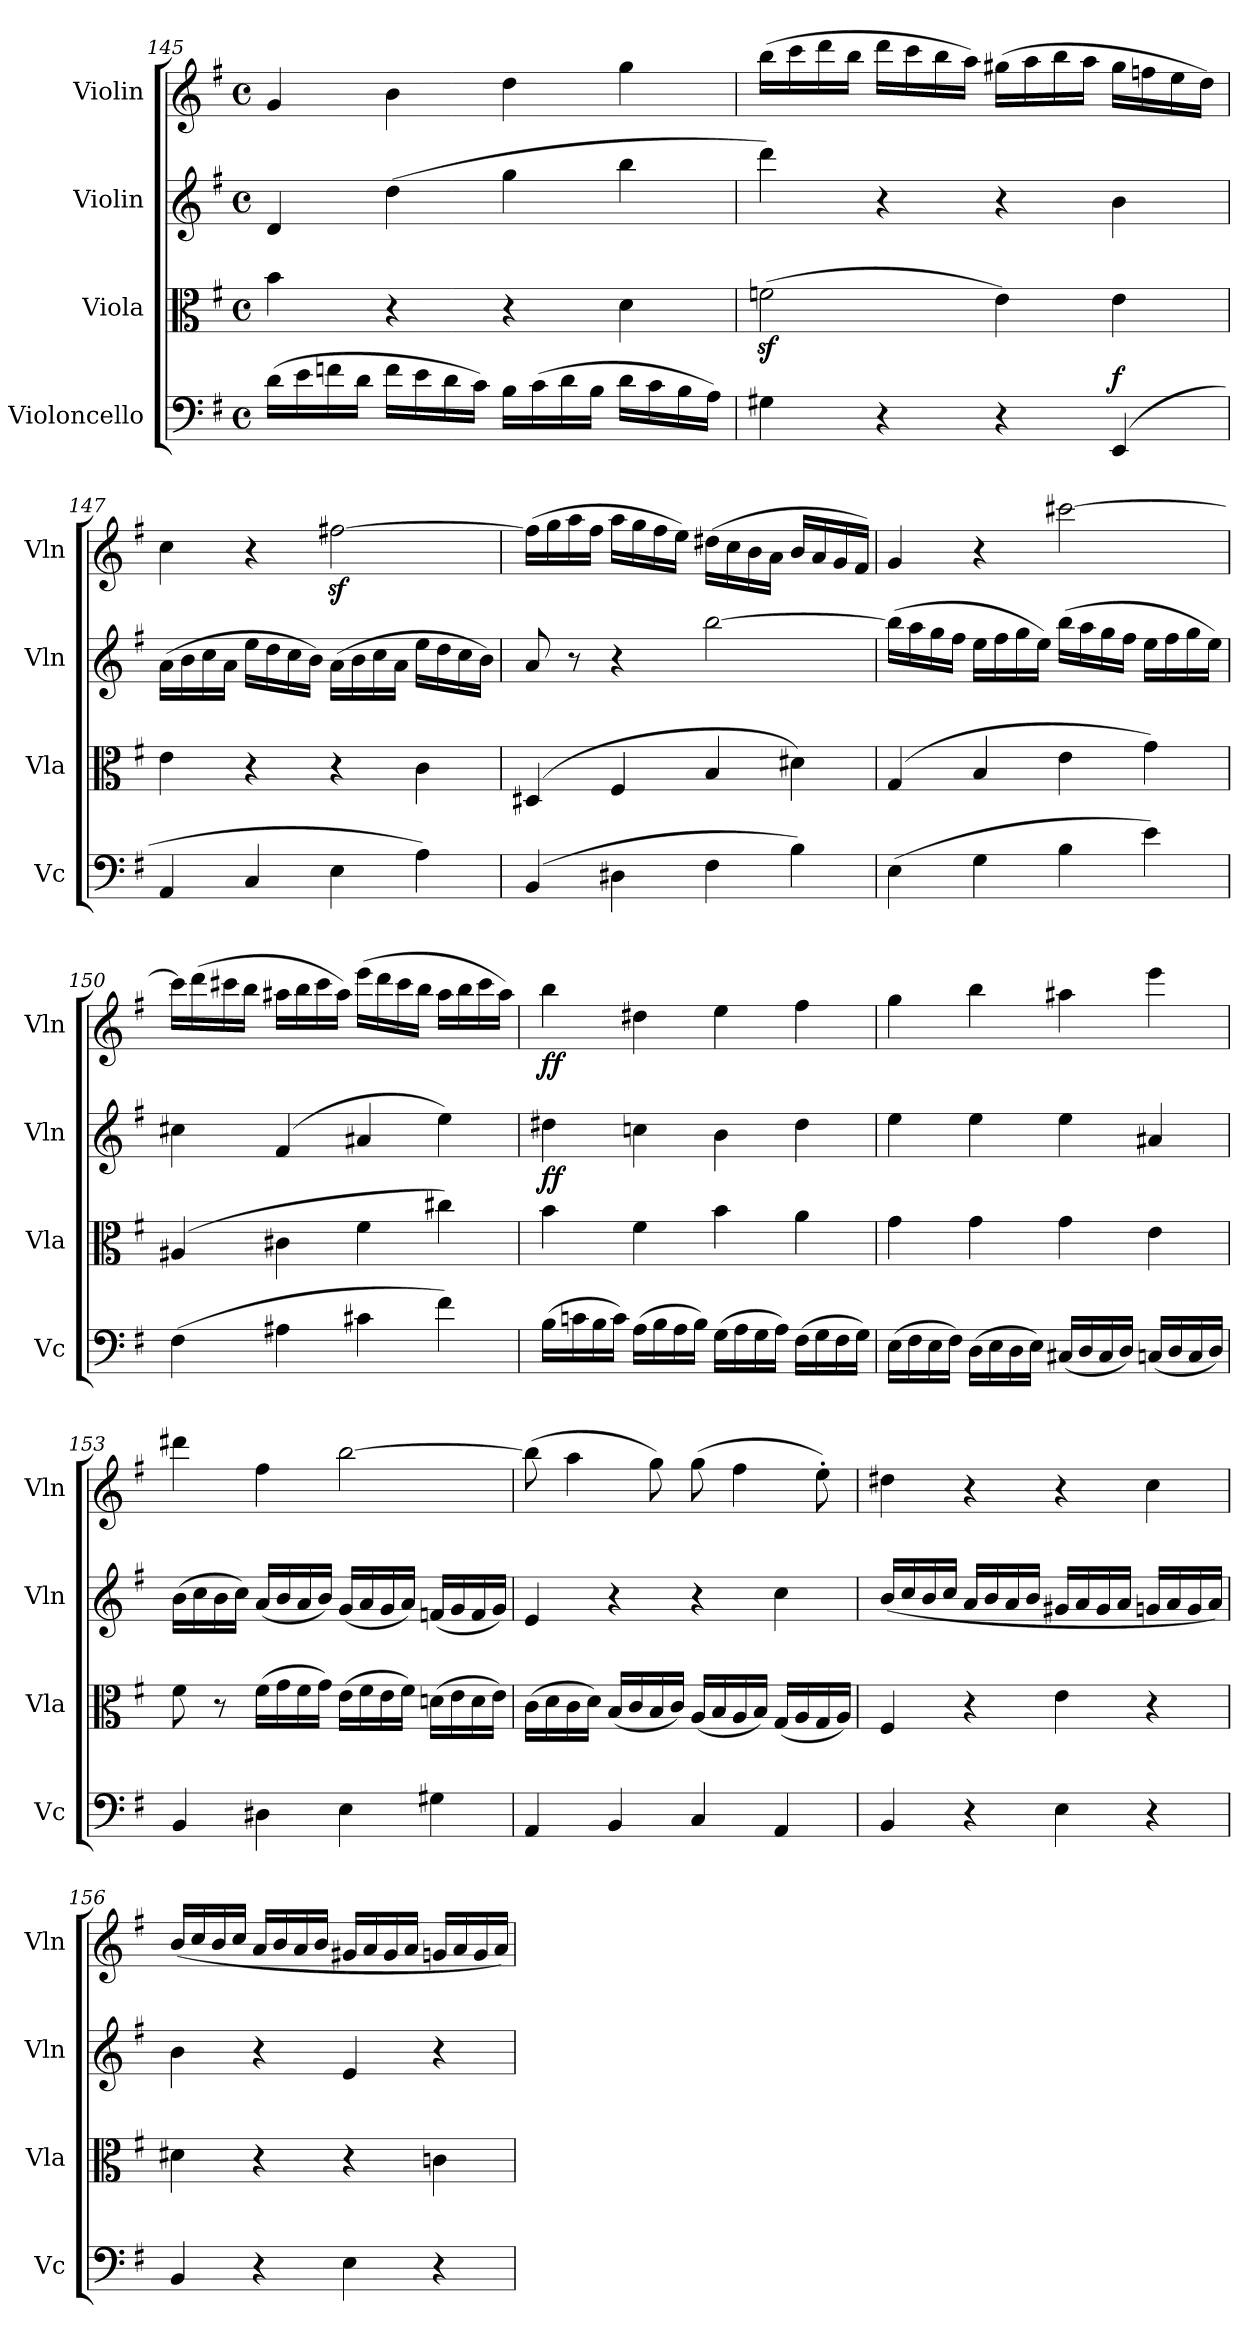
**kern	**dynam	**kern	**kern	**dynam	**kern	**dynam
*part4	*part4	*part3	*part2	*part2	*part1	*part1
*staff4	*staff4	*staff3	*staff2	*staff2	*staff1	*staff1
*I"Violoncello	*	*I"Viola	*I"Violin	*	*I"Violin	*
*I'Vc	*	*I'Vla	*I'Vln	*	*I'Vln	*
*clefF4	*	*clefC3	*clefG2	*	*clefG2	*
*k[f#]	*	*k[f#]	*k[f#]	*	*k[f#]	*
*M4/4	*	*M4/4	*M4/4	*	*M4/4	*
*met(c)	*	*met(c)	*met(c)	*	*met(c)	*
=145	=145	=145	=145	=145	=145	=145
(16d\LL	.	4b\	4d/	.	4g/	.
16e\	.	.	.	.	.	.
16fn\	.	.	.	.	.	.
16d\JJ	.	.	.	.	.	.
16f\LL	.	4r	(4dd\	.	4b\	.
16e\	.	.	.	.	.	.
16d\	.	.	.	.	.	.
16c\JJ)	.	.	.	.	.	.
16B\LL	.	4r	4gg\	.	4dd\	.
(16c\	.	.	.	.	.	.
16d\	.	.	.	.	.	.
16B\JJ	.	.	.	.	.	.
16d\LL	.	4d\	4bb\	.	4gg\	.
16c\	.	.	.	.	.	.
16B\	.	.	.	.	.	.
16A\JJ)	.	.	.	.	.	.
!!LO:LB:g=z
=146	=146	=146	=146	=146	=146	=146
4G#X\	.	(2fnz>\	4ddd\)	.	(16bb\LL	.
.	.	.	.	.	16ccc\	.
.	.	.	.	.	16ddd\	.
.	.	.	.	.	16bb\JJ	.
4r	.	.	4r	.	16ddd\LL	.
.	.	.	.	.	16ccc\	.
.	.	.	.	.	16bb\	.
.	.	.	.	.	16aa\JJ)	.
4r	.	4e\)	4r	.	(16gg#X\LL	.
.	.	.	.	.	16aa\	.
.	.	.	.	.	16bb\	.
.	.	.	.	.	16aa\JJ	.
!	!LO:DY:a	!	!	!	!	!
(>4EE/	f	4e\	4b\	.	16gg#\LL	.
.	.	.	.	.	16ffn\	.
.	.	.	.	.	16ee\	.
.	.	.	.	.	16dd\JJ)	.
=147	=147	=147	=147	=147	=147	=147
4AA/	.	4e\	(16a\LL	.	4cc\	.
.	.	.	16b\	.	.	.
.	.	.	16cc\	.	.	.
.	.	.	16a\JJ	.	.	.
4C/	.	4r	16ee\LL	.	4r	.
.	.	.	16dd\	.	.	.
.	.	.	16cc\	.	.	.
.	.	.	16b\JJ)	.	.	.
4E\	.	4r	(16a\LL	.	[2ff#Xz<\	.
.	.	.	16b\	.	.	.
.	.	.	16cc\	.	.	.
.	.	.	16a\JJ	.	.	.
4A\)	.	4c\	16ee\LL	.	.	.
.	.	.	16dd\	.	.	.
.	.	.	16cc\	.	.	.
.	.	.	16b\JJ)	.	.	.
=148	=148	=148	=148	=148	=148	=148
(4BB/	.	(4D#X/	8a/	.	(16ff#\LL]	.
.	.	.	.	.	16gg\	.
.	.	.	8r	.	16aa\	.
.	.	.	.	.	16ff#\JJ	.
4D#X\	.	4F#/	4r	.	16aa\LL	.
.	.	.	.	.	16gg\	.
.	.	.	.	.	16ff#\	.
.	.	.	.	.	16ee\JJ)	.
4F#\	.	4B/	[2bb\	.	(16dd#X\LL	.
.	.	.	.	.	16cc\	.
.	.	.	.	.	16b\	.
.	.	.	.	.	16a\JJ	.
4B\)	.	4d#X\)	.	.	16b/LL	.
.	.	.	.	.	16a/	.
.	.	.	.	.	16g/	.
.	.	.	.	.	16f#/JJ)	.
=149	=149	=149	=149	=149	=149	=149
(4E\	.	(4G/	(16bb\LL]	.	4g/	.
.	.	.	16aa\	.	.	.
.	.	.	16gg\	.	.	.
.	.	.	16ff#\JJ	.	.	.
4G\	.	4B/	16ee\LL	.	4r	.
.	.	.	16ff#\	.	.	.
.	.	.	16gg\	.	.	.
.	.	.	16ee\JJ)	.	.	.
4B\	.	4e\	(16bb\LL	.	[2ccc#X\	.
.	.	.	16aa\	.	.	.
.	.	.	16gg\	.	.	.
.	.	.	16ff#\JJ	.	.	.
4e\)	.	4g\)	16ee\LL	.	.	.
.	.	.	16ff#\	.	.	.
.	.	.	16gg\	.	.	.
.	.	.	16ee\JJ)	.	.	.
!!LO:PB:g=z
=150	=150	=150	=150	=150	=150	=150
(4F#\	.	(4A#X/	4cc#X\	.	16ccc#\LL]	.
.	.	.	.	.	(16ddd\	.
.	.	.	.	.	16ccc#X\	.
.	.	.	.	.	16bb\JJ	.
4A#X\	.	4c#X\	(4f#/	.	16aa#X\LL	.
.	.	.	.	.	16bb\	.
.	.	.	.	.	16ccc#\	.
.	.	.	.	.	16aa#\JJ)	.
4c#X\	.	4f#\	4a#X/	.	(16eee\LL	.
.	.	.	.	.	16ddd\	.
.	.	.	.	.	16ccc#\	.
.	.	.	.	.	16bb\JJ	.
4f#\)	.	4cc#X\)	4ee\)	.	16aa#\LL	.
.	.	.	.	.	16bb\	.
.	.	.	.	.	16ccc#\	.
.	.	.	.	.	16aa#\JJ)	.
=151	=151	=151	=151	=151	=151	=151
!	!	!	!	!LO:DY:b	!	!LO:DY:b
(16B\LL	.	4b\	4dd#X\	ff	4bb\	ff
16cn\	.	.	.	.	.	.
16B\	.	.	.	.	.	.
16c\JJ)	.	.	.	.	.	.
(16A\LL	.	4f#\	4ccn\	.	4dd#X\	.
16B\	.	.	.	.	.	.
16A\	.	.	.	.	.	.
16B\JJ)	.	.	.	.	.	.
(16G\LL	.	4b\	4b\	.	4ee\	.
16A\	.	.	.	.	.	.
16G\	.	.	.	.	.	.
16A\JJ)	.	.	.	.	.	.
(16F#\LL	.	4a\	4dd#\	.	4ff#\	.
16G\	.	.	.	.	.	.
16F#\	.	.	.	.	.	.
16G\JJ)	.	.	.	.	.	.
=152	=152	=152	=152	=152	=152	=152
(16E\LL	.	4g\	4ee\	.	4gg\	.
16F#\	.	.	.	.	.	.
16E\	.	.	.	.	.	.
16F#\JJ)	.	.	.	.	.	.
(16D\LL	.	4g\	4ee\	.	4bb\	.
16E\	.	.	.	.	.	.
16D\	.	.	.	.	.	.
16E\JJ)	.	.	.	.	.	.
(16C#X/LL	.	4g\	4ee\	.	4aa#X\	.
16D/	.	.	.	.	.	.
16C#/	.	.	.	.	.	.
16D/JJ)	.	.	.	.	.	.
(16Cn/LL	.	4e\	4a#X/	.	4eee\	.
16D/	.	.	.	.	.	.
16C/	.	.	.	.	.	.
16D/JJ)	.	.	.	.	.	.
=153	=153	=153	=153	=153	=153	=153
4BB/	.	8f#\	(16b\LL	.	4ddd#X\	.
.	.	.	16cc\	.	.	.
.	.	8r	16b\	.	.	.
.	.	.	16cc\JJ)	.	.	.
4D#X\	.	(16f#\LL	(16a/LL	.	4ff#\	.
.	.	16g\	16b/	.	.	.
.	.	16f#\	16a/	.	.	.
.	.	16g\JJ)	16b/JJ)	.	.	.
4E\	.	(16e\LL	(16g/LL	.	[2bb\	.
.	.	16f#\	16a/	.	.	.
.	.	16e\	16g/	.	.	.
.	.	16f#\JJ)	16a/JJ)	.	.	.
4G#X\	.	(16dn\LL	(16fn/LL	.	.	.
.	.	16e\	16g/	.	.	.
.	.	16d\	16f/	.	.	.
.	.	16e\JJ)	16g/JJ)	.	.	.
!!LO:LB:g=z
=154	=154	=154	=154	=154	=154	=154
4AA/	.	(16c\LL	4e/	.	(8bb\]	.
.	.	16d\	.	.	.	.
.	.	16c\	.	.	4aa\	.
.	.	16d\JJ)	.	.	.	.
4BB/	.	(16B/LL	4r	.	.	.
.	.	16c/	.	.	.	.
.	.	16B/	.	.	8gg\)	.
.	.	16c/JJ)	.	.	.	.
4C/	.	(16A/LL	4r	.	(8gg\	.
.	.	16B/	.	.	.	.
.	.	16A/	.	.	4ff#\	.
.	.	16B/JJ)	.	.	.	.
4AA/	.	(16G/LL	4cc\	.	.	.
.	.	16A/	.	.	.	.
.	.	16G/	.	.	8ee'\)	.
.	.	16A/JJ)	.	.	.	.
=155	=155	=155	=155	=155	=155	=155
4BB/	.	4F#/	(16b/LL	.	4dd#X\	.
.	.	.	16cc/	.	.	.
.	.	.	16b/	.	.	.
.	.	.	16cc/JJ	.	.	.
4r	.	4r	16a/LL	.	4r	.
.	.	.	16b/	.	.	.
.	.	.	16a/	.	.	.
.	.	.	16b/JJ	.	.	.
4E\	.	4e\	16g#X/LL	.	4r	.
.	.	.	16a/	.	.	.
.	.	.	16g#/	.	.	.
.	.	.	16a/JJ	.	.	.
4r	.	4r	16gn/LL	.	4cc\	.
.	.	.	16a/	.	.	.
.	.	.	16g/	.	.	.
.	.	.	16a/JJ)	.	.	.
=156	=156	=156	=156	=156	=156	=156
4BB/	.	4d#X\	4b\	.	(16b/LL	.
.	.	.	.	.	16cc/	.
.	.	.	.	.	16b/	.
.	.	.	.	.	16cc/JJ	.
4r	.	4r	4r	.	16a/LL	.
.	.	.	.	.	16b/	.
.	.	.	.	.	16a/	.
.	.	.	.	.	16b/JJ	.
4E\	.	4r	4e/	.	16g#X/LL	.
.	.	.	.	.	16a/	.
.	.	.	.	.	16g#/	.
.	.	.	.	.	16a/JJ	.
4r	.	4cn\	4r	.	16gn/LL	.
.	.	.	.	.	16a/	.
.	.	.	.	.	16g/	.
.	.	.	.	.	16a/JJ)	.
=	=	=	=	=	=	=
*-	*-	*-	*-	*-	*-	*-
